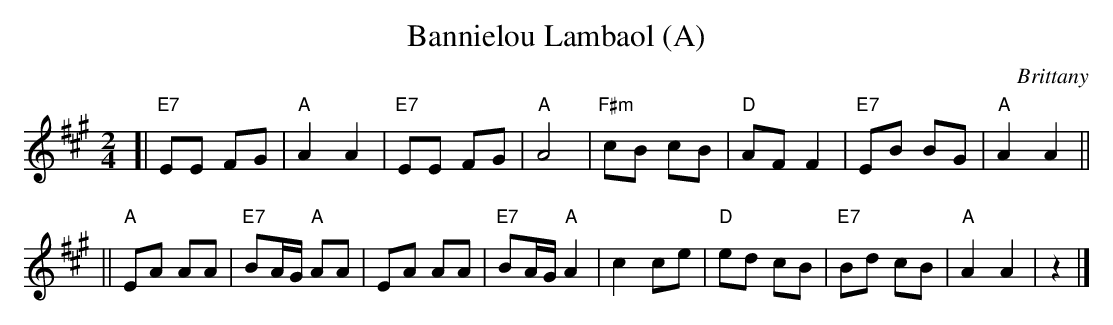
X:1
T: Bannielou Lambaol (A)
O: Brittany
M: 2/4
L: 1/8
K: A
[| "E7"EE FG | "A"A2 A2 \
| "E7"EE FG | "A"A4 \
| "F#m"cB cB | "D"AF F2 \
| "E7"EB BG | "A"A2 A2 ||
|| "A"EA AA | "E7"BA/G/ "A"AA \
| EA AA | "E7"BA/G/ "A"A2 \
| c2ce | "D"ed cB \
| "E7"Bd cB | "A"A2 A2 | z2 |]
